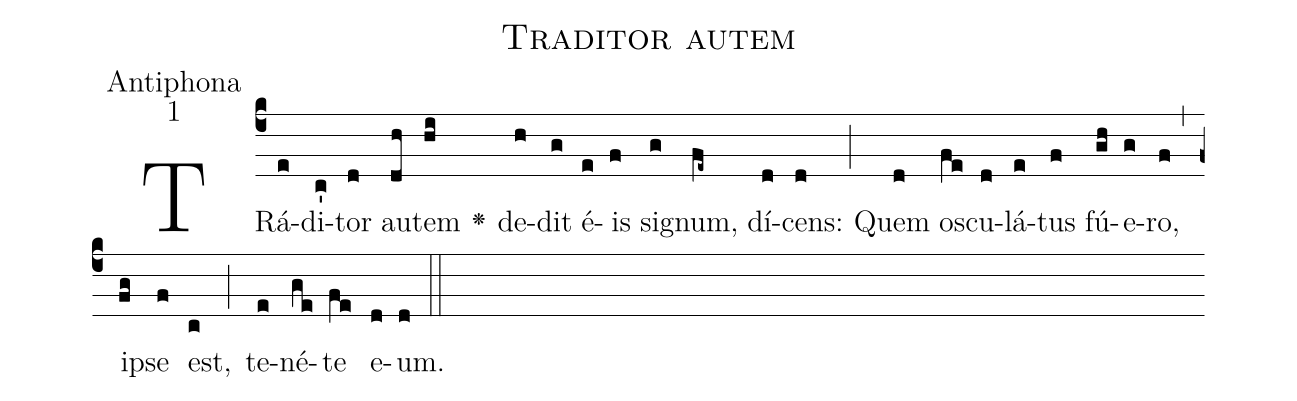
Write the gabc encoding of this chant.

name:Traditor autem;
office-part:Antiphona;
mode:1;
%%
(c4) TRá(e)di(c')tor(d) au(dh)tem(hi) <v>\greheightstar</v>() de(h)dit(g) é(e)is(f) si(g)gnum,(fe~) dí(d)cens:(d) (;) Quem(d) o(fe)scu(d)lá(e)tus(f) fú(gh)e(g)ro,(f) (,) i(fg)pse(f) est,(c) (;) te(e)né(ge)te(fe) e(d)um.(d) (::)
